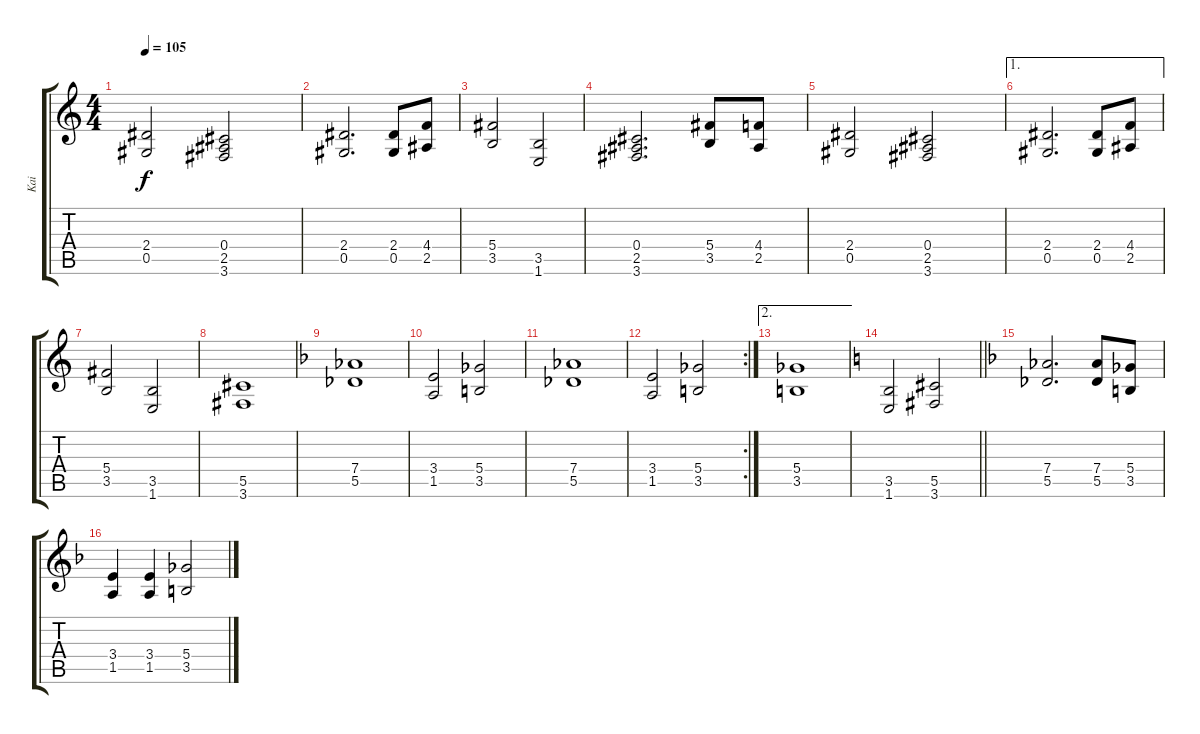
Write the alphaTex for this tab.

\track ("Kai" "Kai") {instrument distortionguitar}
\staff {score tabs}
\tuning (Eb4 Bb3 Gb3 Db3 Ab2 Eb2) {hide}
\ts (4 4)
\tempo 105
\clef g2
\ks c
(2.4 0.5).2{dy f} (0.4 2.5 3.6).2 |
(2.4 0.5).2{d} (2.4 0.5).8 (4.4 2.5).8 |
(5.4 3.5).2 (3.5 1.6).2 |
(0.4 2.5 3.6).2{d} (5.4 3.5).8 (4.4 2.5).8 |
(2.4 0.5).2 (0.4 2.5 3.6).2 |
\ae 1
(2.4 0.5).2{d} (2.4 0.5).8 (4.4 2.5).8 |
(5.4 3.5).2 (3.5 1.6).2 |
(5.5 3.6).1 |
\ks f
(7.4 5.5).1 |
(3.4 1.5).2 (5.4 3.5).2 |
(7.4 5.5).1 |
\rc 2
(3.4 1.5).2 (5.4 3.5).2 |
\ae 2
(5.4 3.5).1 |
\barLineRight lightlight
\ks c
(3.5 1.6).2 (5.5 3.6).2 |
\ks f
(7.4 5.5).2{d} (7.4 5.5).8 (5.4 3.5).8 |
(3.4 1.5).4 (3.4 1.5).4 (5.4 3.5).2
